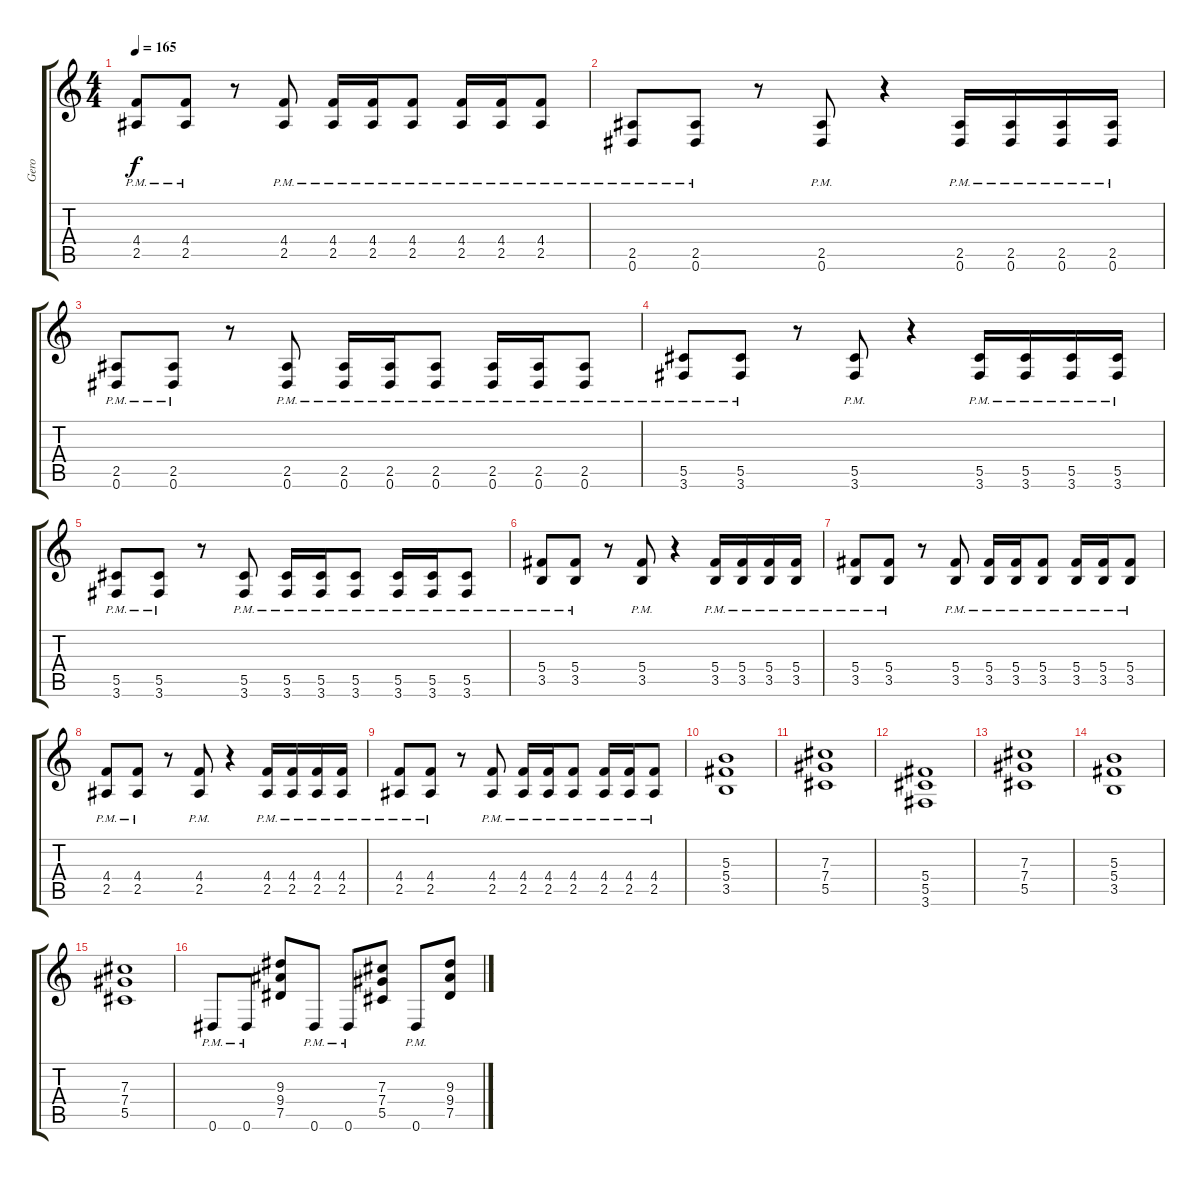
\track ("Gero" "Gero") {instrument distortionguitar}
\staff {score tabs}
\tuning (Eb4 Bb3 Gb3 Db3 Ab2 Eb2) {hide}
\ts (4 4)
\tempo 165
\clef g2
\ks c
(4.4{pm} 2.5{pm}).8{dy f} (4.4{pm} 2.5{pm}).8 r.8 (4.4{pm} 2.5{pm}).8 (4.4{pm} 2.5{pm}).16 (4.4{pm} 2.5{pm}).16 (4.4{pm} 2.5{pm}).8 (4.4{pm} 2.5{pm}).16 (4.4{pm} 2.5{pm}).16 (4.4{pm} 2.5{pm}).8 |
(2.5{pm} 0.6{pm}).8 (2.5{pm} 0.6{pm}).8 r.8 (2.5{pm} 0.6{pm}).8 r.4 (2.5{pm} 0.6{pm}).16 (2.5{pm} 0.6{pm}).16 (2.5{pm} 0.6{pm}).16 (2.5{pm} 0.6{pm}).16 |
(2.5{pm} 0.6{pm}).8 (2.5{pm} 0.6{pm}).8 r.8 (2.5{pm} 0.6{pm}).8 (2.5{pm} 0.6{pm}).16 (2.5{pm} 0.6{pm}).16 (2.5{pm} 0.6{pm}).8 (2.5{pm} 0.6{pm}).16 (2.5{pm} 0.6{pm}).16 (2.5{pm} 0.6{pm}).8 |
(5.5{pm} 3.6{pm}).8 (5.5{pm} 3.6{pm}).8 r.8 (5.5{pm} 3.6{pm}).8 r.4 (5.5{pm} 3.6{pm}).16 (5.5{pm} 3.6{pm}).16 (5.5{pm} 3.6{pm}).16 (5.5{pm} 3.6{pm}).16 |
(5.5{pm} 3.6{pm}).8 (5.5{pm} 3.6{pm}).8 r.8 (5.5{pm} 3.6{pm}).8 (5.5{pm} 3.6{pm}).16 (5.5{pm} 3.6{pm}).16 (5.5{pm} 3.6{pm}).8 (5.5{pm} 3.6{pm}).16 (5.5{pm} 3.6{pm}).16 (5.5{pm} 3.6{pm}).8 |
(5.4{pm} 3.5{pm}).8 (5.4{pm} 3.5{pm}).8 r.8 (5.4{pm} 3.5{pm}).8 r.4 (5.4{pm} 3.5{pm}).16 (5.4{pm} 3.5{pm}).16 (5.4{pm} 3.5{pm}).16 (5.4{pm} 3.5{pm}).16 |
(5.4{pm} 3.5{pm}).8 (5.4{pm} 3.5{pm}).8 r.8 (5.4{pm} 3.5{pm}).8 (5.4{pm} 3.5{pm}).16 (5.4{pm} 3.5{pm}).16 (5.4{pm} 3.5{pm}).8 (5.4{pm} 3.5{pm}).16 (5.4{pm} 3.5{pm}).16 (5.4{pm} 3.5{pm}).8 |
(4.4{pm} 2.5{pm}).8 (4.4{pm} 2.5{pm}).8 r.8 (4.4{pm} 2.5{pm}).8 r.4 (4.4{pm} 2.5{pm}).16 (4.4{pm} 2.5{pm}).16 (4.4{pm} 2.5{pm}).16 (4.4{pm} 2.5{pm}).16 |
(4.4{pm} 2.5{pm}).8 (4.4{pm} 2.5{pm}).8 r.8 (4.4{pm} 2.5{pm}).8 (4.4{pm} 2.5{pm}).16 (4.4{pm} 2.5{pm}).16 (4.4{pm} 2.5{pm}).8 (4.4{pm} 2.5{pm}).16 (4.4{pm} 2.5{pm}).16 (4.4{pm} 2.5{pm}).8 |
(5.3 5.4 3.5).1 |
(7.3 7.4 5.5).1 |
(5.4 5.5 3.6).1 |
(7.3 7.4 5.5).1 |
(5.3 5.4 3.5).1 |
(7.3 7.4 5.5).1 |
0.6{pm}.8 0.6{pm}.8 (9.3 9.4 7.5).8 0.6{pm}.8 0.6{pm}.8 (7.3 7.4 5.5).8 0.6{pm}.8 (9.3 9.4 7.5).8
